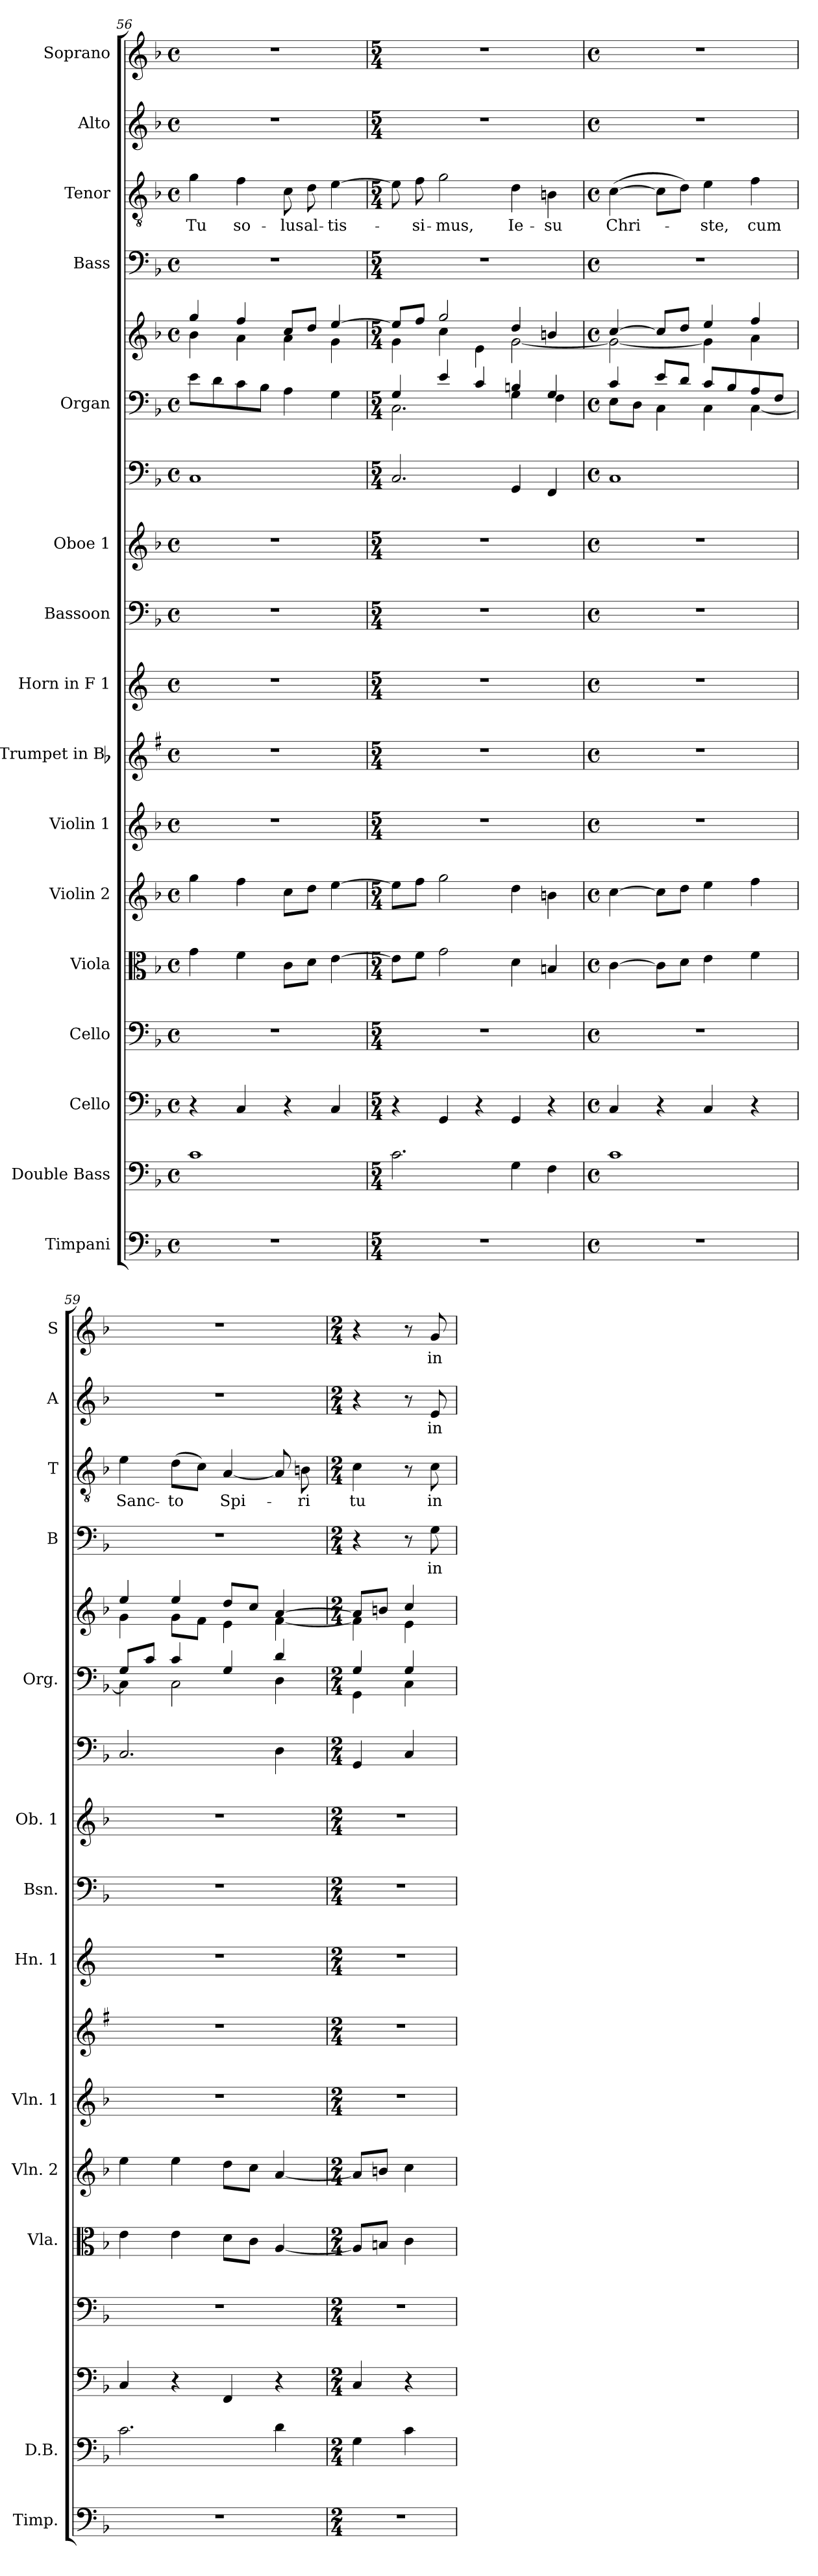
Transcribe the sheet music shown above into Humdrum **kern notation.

**kern	**kern	**kern	**kern	**kern	**kern	**kern	**kern	**kern	**kern	**kern	**kern	**kern	**kern	**kern	**text	**kern	**text	**kern	**text	**kern	**text
*part17	*part16	*part15	*part14	*part13	*part12	*part11	*part10	*part9	*part8	*part7	*part6	*part5	*part5	*part4	*part4	*part3	*part3	*part2	*part2	*part1	*part1
*staff18	*staff17	*staff16	*staff15	*staff14	*staff13	*staff12	*staff11	*staff10	*staff9	*staff8	*staff7	*staff6	*staff5	*staff4	*staff4	*staff3	*staff3	*staff2	*staff2	*staff1	*staff1
*I"Timpani	*I"Double Bass	*I"Cello	*I"Cello	*I"Viola	*I"Violin 2	*I"Violin 1	*I"Trumpet in Bb	*I"Horn in F 1	*I"Bassoon	*I"Oboe 1	*	*I"Organ	*	*I"Bass	*	*I"Tenor	*	*I"Alto	*	*I"Soprano	*
*I'Timp.	*I'D.B.	*	*	*I'Vla.	*I'Vln. 2	*I'Vln. 1	*	*I'Hn. 1	*I'Bsn.	*I'Ob. 1	*	*I'Org.	*	*I'B	*	*I'T	*	*I'A	*	*I'S	*
*clefF4	*clefF4	*clefF4	*clefF4	*clefC3	*clefG2	*clefG2	*clefG2	*clefG2	*clefF4	*clefG2	*clefF4	*clefF4	*clefG2	*clefF4	*	*clefGv2	*	*clefG2	*	*clefG2	*
*	*ITrd7c12	*	*	*	*	*	*ITrd1c2	*ITrd4c7	*	*	*	*	*	*	*	*	*	*	*	*	*
*k[b-]	*k[b-]	*k[b-]	*k[b-]	*k[b-]	*k[b-]	*k[b-]	*k[b-]	*k[b-]	*k[b-]	*k[b-]	*k[b-]	*k[b-]	*k[b-]	*k[b-]	*	*k[b-]	*	*k[b-]	*	*k[b-]	*
*F:	*F:	*F:	*F:	*F:	*F:	*F:	*F:	*F:	*F:	*F:	*F:	*F:	*F:	*F:	*	*F:	*	*F:	*	*F:	*
*M4/4	*M4/4	*M4/4	*M4/4	*M4/4	*M4/4	*M4/4	*M4/4	*M4/4	*M4/4	*M4/4	*M4/4	*M4/4	*M4/4	*M4/4	*	*M4/4	*	*M4/4	*	*M4/4	*
*met(c)	*met(c)	*met(c)	*met(c)	*met(c)	*met(c)	*met(c)	*met(c)	*met(c)	*met(c)	*met(c)	*met(c)	*met(c)	*met(c)	*met(c)	*	*met(c)	*	*met(c)	*	*met(c)	*
=56	=56	=56	=56	=56	=56	=56	=56	=56	=56	=56	=56	=56	=56	=56	=56	=56	=56	=56	=56	=56	=56
*	*	*	*	*	*	*	*	*	*	*	*	*	*^	*	*	*	*	*	*	*	*
!	!	!	!	!	!	!	!	!	!	!	!	!	!	!	!	!	!	!LO:LY:b	!	!	!	!
1r	1C	4r	1r	4g\	4gg\	1r	1r	1r	1r	1r	1C	8e\L	4gg/	4b-\	1r	.	4g\	Tu	1r	.	1r	.
.	.	.	.	.	.	.	.	.	.	.	.	8d\	.	.	.	.	.	.	.	.	.	.
!	!	!	!	!	!	!	!	!	!	!	!	!	!	!	!	!	!	!LO:LY:b	!	!	!	!
.	.	4C/	.	4f\	4ff\	.	.	.	.	.	.	8c\	4ff/	4a\	.	.	4f\	so-	.	.	.	.
.	.	.	.	.	.	.	.	.	.	.	.	8B-\J	.	.	.	.	.	.	.	.	.	.
!	!	!	!	!	!	!	!	!	!	!	!	!	!	!	!	!	!	!LO:LY:b	!	!	!	!
.	.	4r	.	8c\L	8cc\L	.	.	.	.	.	.	4A\	8cc/L	4a\	.	.	8c\	-lus	.	.	.	.
!	!	!	!	!	!	!	!	!	!	!	!	!	!	!	!	!	!	!LO:LY:b	!	!	!	!
.	.	.	.	8d\J	8dd\J	.	.	.	.	.	.	.	8dd/J	.	.	.	8d\	al-	.	.	.	.
!	!	!	!	!	!	!	!	!	!	!	!	!	!	!	!	!	!	!LO:LY:b	!	!	!	!
.	.	4C/	.	[4e\	[4ee\	.	.	.	.	.	.	4G\	[>4ee/	4g\	.	.	[4e\	-tis-	.	.	.	.
=57	=57	=57	=57	=57	=57	=57	=57	=57	=57	=57	=57	=57	=57	=57	=57	=57	=57	=57	=57	=57	=57	=57
*M5/4	*M5/4	*M5/4	*M5/4	*M5/4	*M5/4	*M5/4	*M5/4	*M5/4	*M5/4	*M5/4	*M5/4	*M5/4	*M5/4	*	*M5/4	*	*M5/4	*	*M5/4	*	*M5/4	*
*	*	*	*	*	*	*	*	*	*	*	*	*^	*	*	*	*	*	*	*	*	*	*
4%5r	2.C\	4r	4%5r	8e\L]	8ee\L]	4%5r	4%5r	4%5r	4%5r	4%5r	2.C/	4G/	2.C\	8ee/L]	4g\	4%5r	.	8e\]	.	4%5r	.	4%5r	.
!	!	!	!	!	!	!	!	!	!	!	!	!	!	!	!	!	!	!	!LO:LY:b	!	!	!	!
.	.	.	.	8f\J	8ff\J	.	.	.	.	.	.	.	.	8ff/J	.	.	.	8f\	-si-	.	.	.	.
!	!	!	!	!	!	!	!	!	!	!	!	!	!	!	!	!	!	!	!LO:LY:b	!	!	!	!
.	.	4GG/	.	2g\	2gg\	.	.	.	.	.	.	4e/	.	2gg/	4cc\	.	.	2g\	-mus,	.	.	.	.
.	.	4r	.	.	.	.	.	.	.	.	.	4c/	.	.	4e\	.	.	.	.	.	.	.	.
!	!	!	!	!	!	!	!	!	!	!	!	!	!	!	!	!	!	!	!LO:LY:b	!	!	!	!
.	4GG\	4GG/	.	4d\	4dd\	.	.	.	.	.	4GG/	4Bn/	4G\	4dd/	[<2g\	.	.	4d\	Ie-	.	.	.	.
!	!	!	!	!	!	!	!	!	!	!	!	!	!	!	!	!	!	!	!LO:LY:b	!	!	!	!
.	4FF\	4r	.	4Bn/	4bn\	.	.	.	.	.	4FF/	4G/	4F\	4bn/	.	.	.	4Bn\	-su	.	.	.	.
!!LO:PB:g=z
=58	=58	=58	=58	=58	=58	=58	=58	=58	=58	=58	=58	=58	=58	=58	=58	=58	=58	=58	=58	=58	=58	=58	=58
*M4/4	*M4/4	*M4/4	*M4/4	*M4/4	*M4/4	*M4/4	*M4/4	*M4/4	*M4/4	*M4/4	*M4/4	*M4/4	*	*M4/4	*	*M4/4	*	*M4/4	*	*M4/4	*	*M4/4	*
*met(c)	*met(c)	*met(c)	*met(c)	*met(c)	*met(c)	*met(c)	*met(c)	*met(c)	*met(c)	*met(c)	*met(c)	*met(c)	*	*met(c)	*	*met(c)	*	*met(c)	*	*met(c)	*	*met(c)	*
!	!	!	!	!	!	!	!	!	!	!	!	!	!	!	!	!	!	!	!LO:LY:b	!	!	!	!
1r	1C	4C/	1r	[4c\	[4cc\	1r	1r	1r	1r	1r	1C	4c/	8E\L	[>4cc/	2g\_	1r	.	(>[4c\	Chri-	1r	.	1r	.
.	.	.	.	.	.	.	.	.	.	.	.	.	8D\J	.	.	.	.	.	.	.	.	.	.
.	.	4r	.	8c\L]	8cc\L]	.	.	.	.	.	.	8e/L	4C\	8cc/L]	.	.	.	8c\L]	.	.	.	.	.
.	.	.	.	8d\J	8dd\J	.	.	.	.	.	.	8d/J	.	8dd/J	.	.	.	8d\J)	.	.	.	.	.
!	!	!	!	!	!	!	!	!	!	!	!	!	!	!	!	!	!	!	!LO:LY:b	!	!	!	!
.	.	4C/	.	4e\	4ee\	.	.	.	.	.	.	8c/L	4C\	4ee/	4g\]	.	.	4e\	-ste,	.	.	.	.
.	.	.	.	.	.	.	.	.	.	.	.	8B-/	.	.	.	.	.	.	.	.	.	.	.
!	!	!	!	!	!	!	!	!	!	!	!	!	!	!	!	!	!	!	!LO:LY:b	!	!	!	!
.	.	4r	.	4f\	4ff\	.	.	.	.	.	.	8A/	[<4C\	4ff/	4a\	.	.	4f\	cum	.	.	.	.
.	.	.	.	.	.	.	.	.	.	.	.	8F/J	.	.	.	.	.	.	.	.	.	.	.
=59	=59	=59	=59	=59	=59	=59	=59	=59	=59	=59	=59	=59	=59	=59	=59	=59	=59	=59	=59	=59	=59	=59	=59
!	!	!	!	!	!	!	!	!	!	!	!	!	!	!	!	!	!	!	!LO:LY:b	!	!	!	!
1r	2.C\	4C/	1r	4e\	4ee\	1r	1r	1r	1r	1r	2.C/	8G/L	4C\]	4ee/	4g\	1r	.	4e\	Sanc-	1r	.	1r	.
.	.	.	.	.	.	.	.	.	.	.	.	8c/J	.	.	.	.	.	.	.	.	.	.	.
!	!	!	!	!	!	!	!	!	!	!	!	!	!	!	!	!	!	!	!LO:LY:b	!	!	!	!
.	.	4r	.	4e\	4ee\	.	.	.	.	.	.	4c/	2C\	4ee/	8g\L	.	.	(>8d\L	-to	.	.	.	.
.	.	.	.	.	.	.	.	.	.	.	.	.	.	.	8f\J	.	.	8c\J)	.	.	.	.	.
!	!	!	!	!	!	!	!	!	!	!	!	!	!	!	!	!	!	!	!LO:LY:b	!	!	!	!
.	.	4FF/	.	8d\L	8dd\L	.	.	.	.	.	.	4G/	.	8dd/L	4e\	.	.	[4A/	Spi-	.	.	.	.
.	.	.	.	8c\J	8cc\J	.	.	.	.	.	.	.	.	8cc/J	.	.	.	.	.	.	.	.	.
.	4D\	4r	.	[4A/	[4a/	.	.	.	.	.	4D\	4d/	4D\	[>4a/	[<4f\	.	.	8A/]	.	.	.	.	.
!	!	!	!	!	!	!	!	!	!	!	!	!	!	!	!	!	!	!	!LO:LY:b	!	!	!	!
.	.	.	.	.	.	.	.	.	.	.	.	.	.	.	.	.	.	8Bn\	-ri	.	.	.	.
=60	=60	=60	=60	=60	=60	=60	=60	=60	=60	=60	=60	=60	=60	=60	=60	=60	=60	=60	=60	=60	=60	=60	=60
*M2/4	*M2/4	*M2/4	*M2/4	*M2/4	*M2/4	*M2/4	*M2/4	*M2/4	*M2/4	*M2/4	*M2/4	*M2/4	*	*M2/4	*	*M2/4	*	*M2/4	*	*M2/4	*	*M2/4	*
!	!	!	!	!	!	!	!	!	!	!	!	!	!	!	!	!	!	!	!LO:LY:b	!	!	!	!
2r	4GG\	4C/	2r	8A/L]	8a/L]	2r	2r	2r	2r	2r	4GG/	4G/	4GG\	8a/L]	4f\]	4r	.	4c\	tu	4r	.	4r	.
.	.	.	.	8Bn/J	8bn/J	.	.	.	.	.	.	.	.	8bn/J	.	.	.	.	.	.	.	.	.
.	4C\	4r	.	4c\	4cc\	.	.	.	.	.	4C/	4G/	4C\	4cc/	4e\	8r	.	8r	.	8r	.	8r	.
!	!	!	!	!	!	!	!	!	!	!	!	!	!	!	!	!	!LO:LY:b	!	!LO:LY:b	!	!LO:LY:b	!	!LO:LY:b
.	.	.	.	.	.	.	.	.	.	.	.	.	.	.	.	8G\	in	8c\	in	8e/	in	8g/	in
*	*	*	*	*	*	*	*	*	*	*	*	*v	*v	*	*	*	*	*	*	*	*	*	*
*	*	*	*	*	*	*	*	*	*	*	*	*	*v	*v	*	*	*	*	*	*	*	*
=	=	=	=	=	=	=	=	=	=	=	=	=	=	=	=	=	=	=	=	=	=
*-	*-	*-	*-	*-	*-	*-	*-	*-	*-	*-	*-	*-	*-	*-	*-	*-	*-	*-	*-	*-	*-
